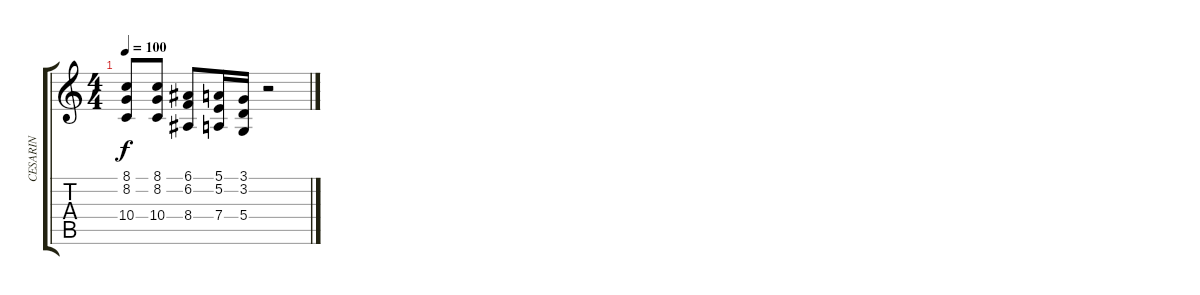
\track ("CESARIN" "CESARIN") {instrument voiceoohs}
\staff {score tabs}
\tuning (E4 B3 G3 D3 A2 E2) {hide}
\ts (4 4)
\tempo 100
\clef g2
\ks c
(8.1 8.2 10.4).8{dy f} (8.1 8.2 10.4).8 (6.1 6.2 8.4).8 (5.1 5.2 7.4).16 (3.1 3.2 5.4).16 r.2
